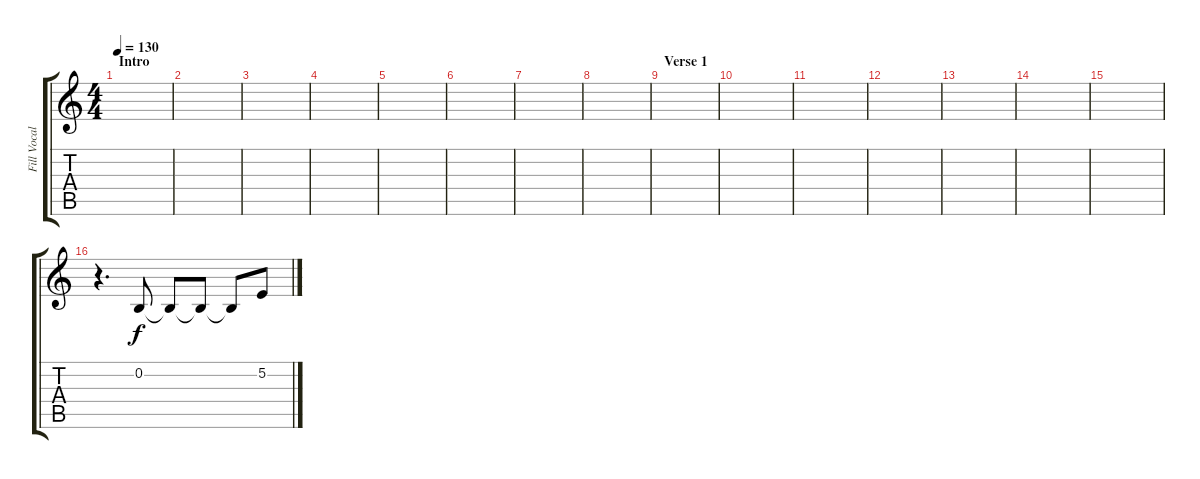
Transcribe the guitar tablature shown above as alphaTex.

\track ("Fill Vocals" "Fill Vocal") {instrument flute}
\staff {score tabs}
\tuning (E4 B3 G3 D3 A2 E2) {hide}
\ts (4 4)
\section ("" "Intro")
\tempo 130
\clef g2
\ks c
|
|
|
|
|
|
|
|
\section ("" "Verse 1")
|
|
|
|
|
|
|
r.4{d} 0.2.8 0.2{t}.8 0.2{t}.8 0.2{t}.8 5.2.8
